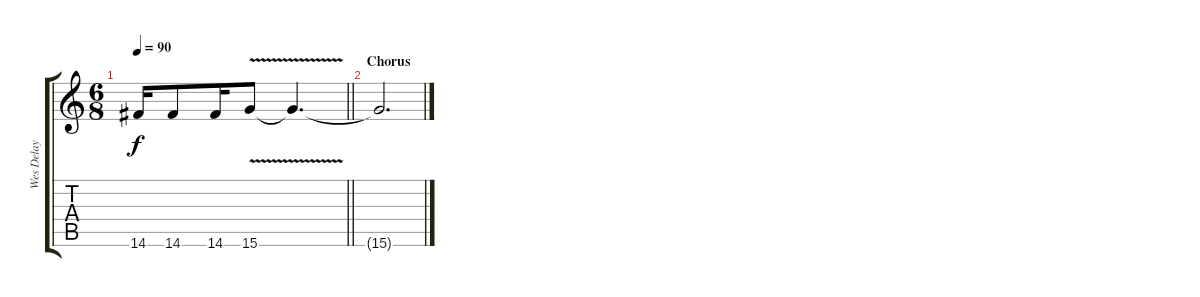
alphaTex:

\track ("Wes Delay" "Wes Delay") {instrument electricguitarjazz}
\staff {score tabs}
\tuning (E4 B3 G3 D3 A2 E2) {hide}
\ts (6 8)
\tempo 90
\clef g2
\barLineRight lightlight
\ks c
14.6{t}.16{dy f} 14.6.8 14.6.16 15.6{v}.8 15.6{t}.4{d} |
\section ("" "Chorus")
15.6{t}.2{d}
